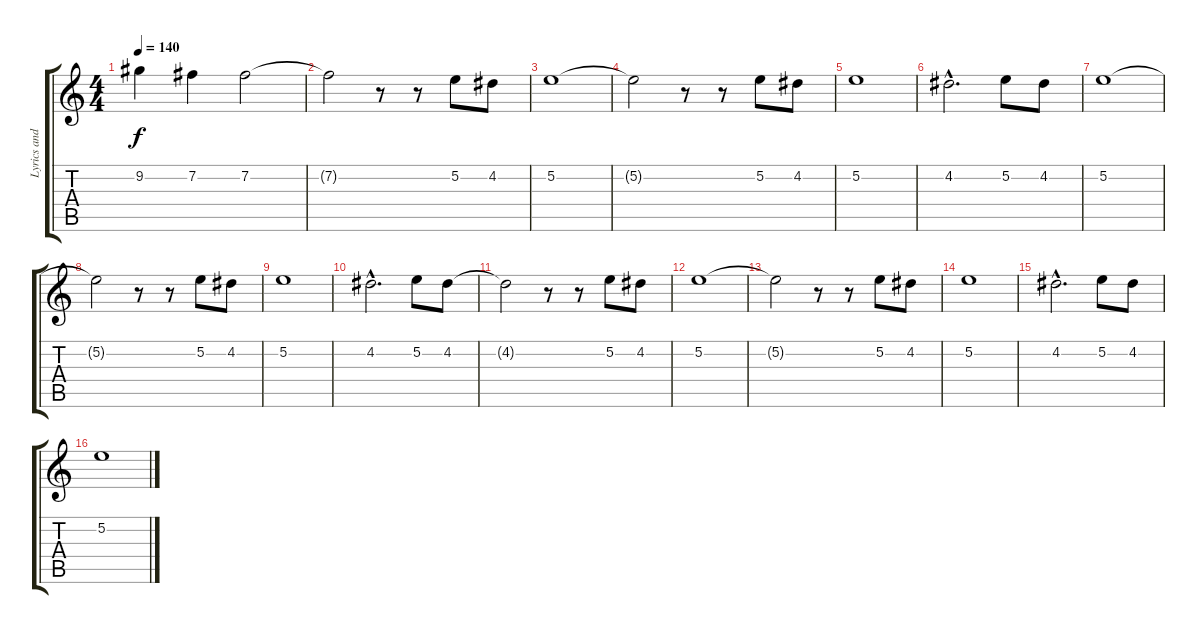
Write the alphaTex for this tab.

\track ("Lyrics and Backup Lyrics" "Lyrics and") {instrument acousticguitarnylon}
\staff {score tabs}
\tuning (E4 B3 G3 D3 A2 E2) {hide}
\ts (4 4)
\tempo 140
\clef g2
\ks c
9.2.4{dy f} 7.2.4 7.2.2 |
7.2{t}.2 r.8 r.8 5.2.8 4.2.8 |
5.2.1 |
5.2{t}.2 r.8 r.8 5.2.8 4.2.8 |
5.2.1 |
4.2{hac}.2{d} 5.2.8 4.2.8 |
5.2.1 |
5.2{t}.2 r.8 r.8 5.2.8 4.2.8 |
5.2.1 |
4.2{hac}.2{d} 5.2.8 4.2.8 |
4.2{t}.2 r.8 r.8 5.2.8 4.2.8 |
5.2.1 |
5.2{t}.2 r.8 r.8 5.2.8 4.2.8 |
5.2.1 |
4.2{hac}.2{d} 5.2.8 4.2.8 |
5.2.1
